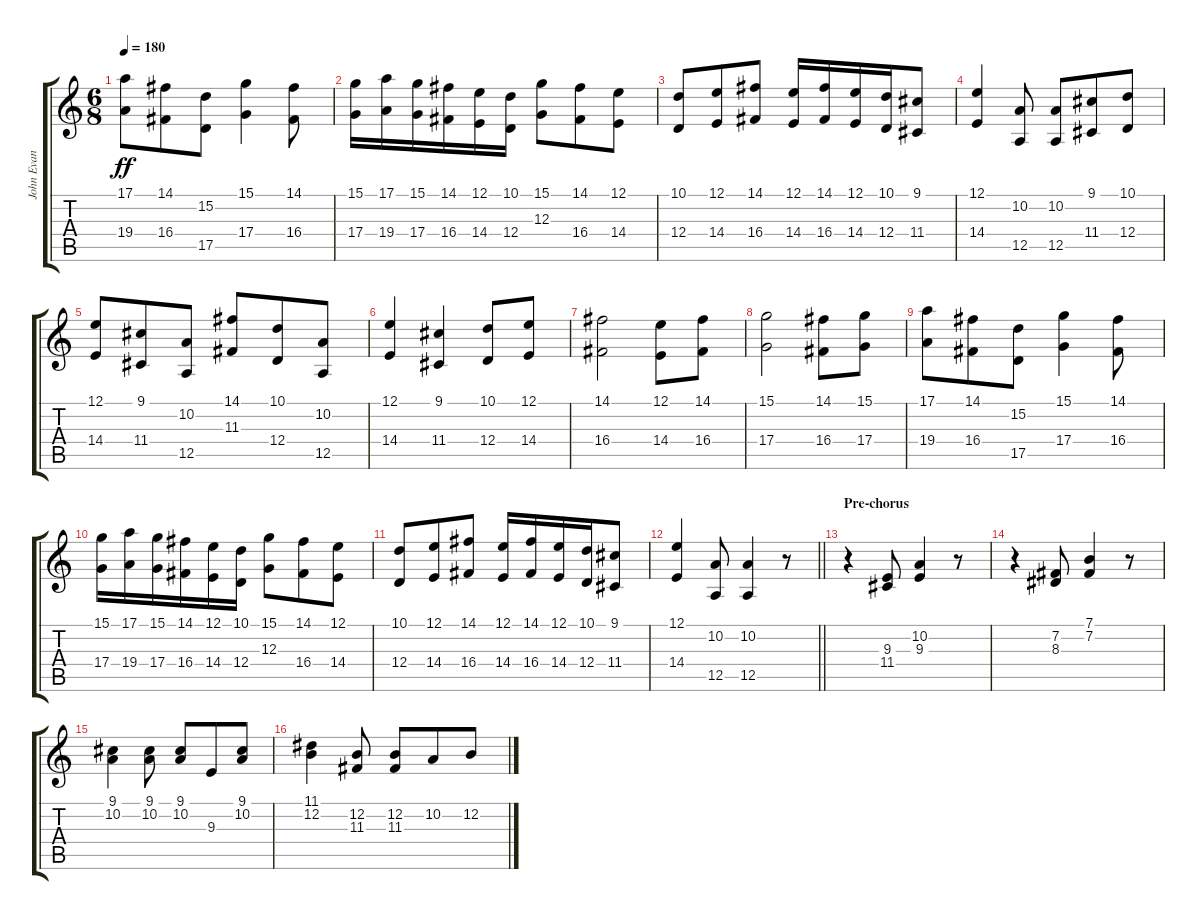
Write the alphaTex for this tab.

\track ("John Evan - Keys" "John Evan ") {instrument drawbarorgan}
\staff {score tabs}
\tuning (E4 B3 G3 D3 A2 E2) {hide}
\ts (6 8)
\tempo 180
\clef g2
\ks c
(17.1 19.4).8{dy ff} (14.1 16.4).8 (15.2 17.5).8 (15.1 17.4).4 (14.1 16.4).8 |
(15.1 17.4).16 (17.1 19.4).16 (15.1 17.4).16 (14.1 16.4).16 (12.1 14.4).16 (10.1 12.4).16 (15.1 12.3).8 (14.1 16.4).8 (12.1 14.4).8 |
(10.1 12.4).8 (12.1 14.4).8 (14.1 16.4).8 (12.1 14.4).16 (14.1 16.4).16 (12.1 14.4).16 (10.1 12.4).16 (9.1 11.4).8 |
(12.1 14.4).4 (10.2 12.5).8 (10.2 12.5).8 (9.1 11.4).8 (10.1 12.4).8 |
(12.1 14.4).8 (9.1 11.4).8 (10.2 12.5).8 (14.1 11.3).8 (10.1 12.4).8 (10.2 12.5).8 |
(12.1 14.4).4 (9.1 11.4).4 (10.1 12.4).8 (12.1 14.4).8 |
(14.1 16.4).2 (12.1 14.4).8 (14.1 16.4).8 |
(15.1 17.4).2 (14.1 16.4).8 (15.1 17.4).8 |
(17.1 19.4).8 (14.1 16.4).8 (15.2 17.5).8 (15.1 17.4).4 (14.1 16.4).8 |
(15.1 17.4).16 (17.1 19.4).16 (15.1 17.4).16 (14.1 16.4).16 (12.1 14.4).16 (10.1 12.4).16 (15.1 12.3).8 (14.1 16.4).8 (12.1 14.4).8 |
(10.1 12.4).8 (12.1 14.4).8 (14.1 16.4).8 (12.1 14.4).16 (14.1 16.4).16 (12.1 14.4).16 (10.1 12.4).16 (9.1 11.4).8 |
\barLineRight lightlight
(12.1 14.4).4 (10.2 12.5).8 (10.2 12.5).4 r.8 |
\section ("" "Pre-chorus")
r.4 (9.3 11.4).8{instrument drawbarorgan} (10.2 9.3).4 r.8 |
r.4 (7.2 8.3).8 (7.1 7.2).4 r.8 |
(9.1 10.2).4 (9.1 10.2).8 (9.1 10.2).8 9.3.8 (9.1 10.2).8 |
(11.1 12.2).4 (12.2 11.3).8 (12.2 11.3).8 10.2.8 12.2.8
